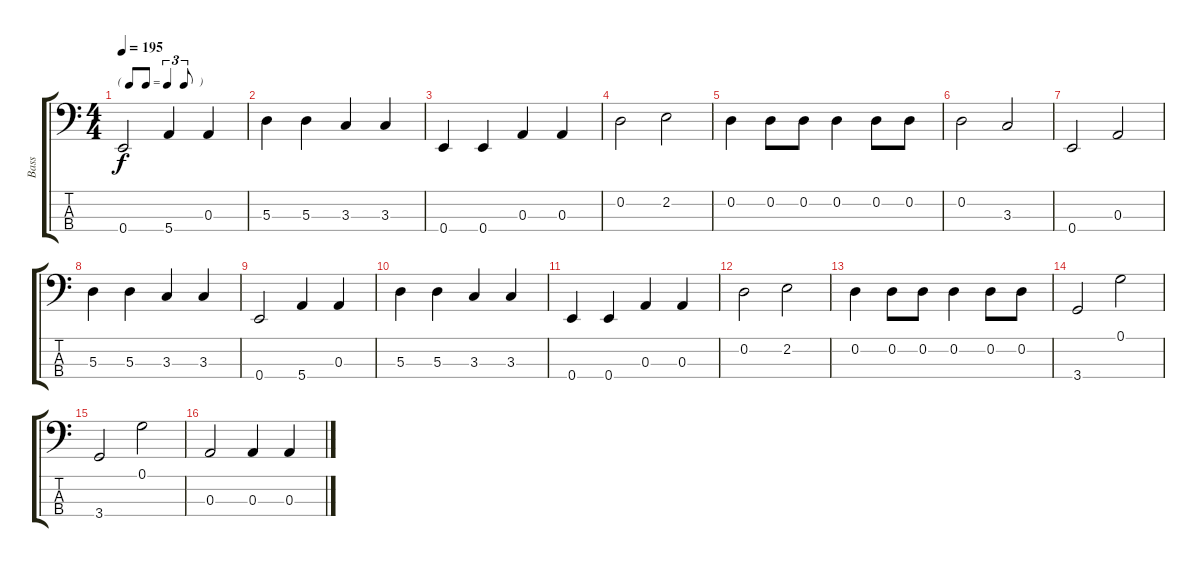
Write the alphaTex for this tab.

\track ("Bass" "Bass") {instrument acousticbass}
\staff {score tabs}
\tuning (G2 D2 A1 E1) {hide}
\ts (4 4)
\tf triplet8th
\tempo 195
\clef f4
\ks c
0.4.2{dy f} 5.4.4 0.3.4 |
5.3.4 5.3.4 3.3.4 3.3.4 |
0.4.4 0.4.4 0.3.4 0.3.4 |
0.2.2 2.2.2 |
0.2.4 0.2.8 0.2.8 0.2.4 0.2.8 0.2.8 |
0.2.2 3.3.2 |
0.4.2 0.3.2 |
5.3.4 5.3.4 3.3.4 3.3.4 |
0.4.2 5.4.4 0.3.4 |
5.3.4 5.3.4 3.3.4 3.3.4 |
0.4.4 0.4.4 0.3.4 0.3.4 |
0.2.2 2.2.2 |
0.2.4 0.2.8 0.2.8 0.2.4 0.2.8 0.2.8 |
3.4.2 0.1.2 |
3.4.2 0.1.2 |
0.3.2 0.3.4 0.3.4
